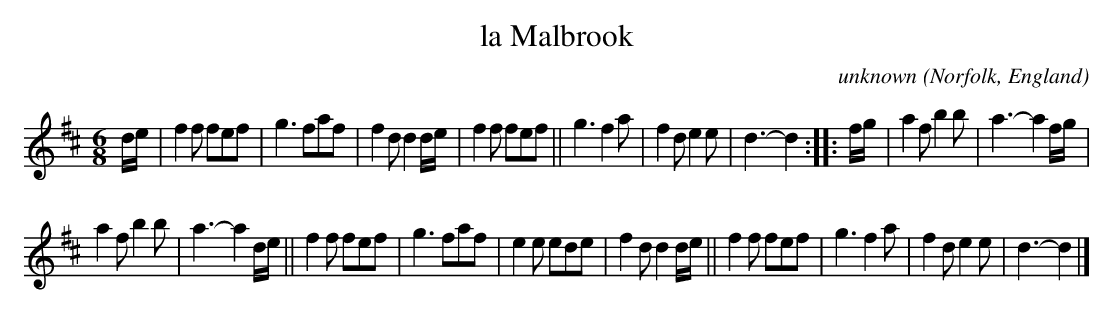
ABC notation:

X:1
T: la Malbrook
C: unknown
O: Norfolk, England
M: 6/8
L: 1/8
K: D
d/e/ |\
f2f fef | g3 faf | f2d d2d/e/ | f2f fef ||\
g3 f2a | f2d e2e | d3- d2 :: f/g/ |\
a2f b2b | a3- a2f/g/ |
a2f b2b | a3- a2d/e/ ||\
f2f fef | g3 faf | e2e ede | f2d d2d/e/ ||\
f2f fef | g3 f2a | f2d e2e | d3- d2 |]
